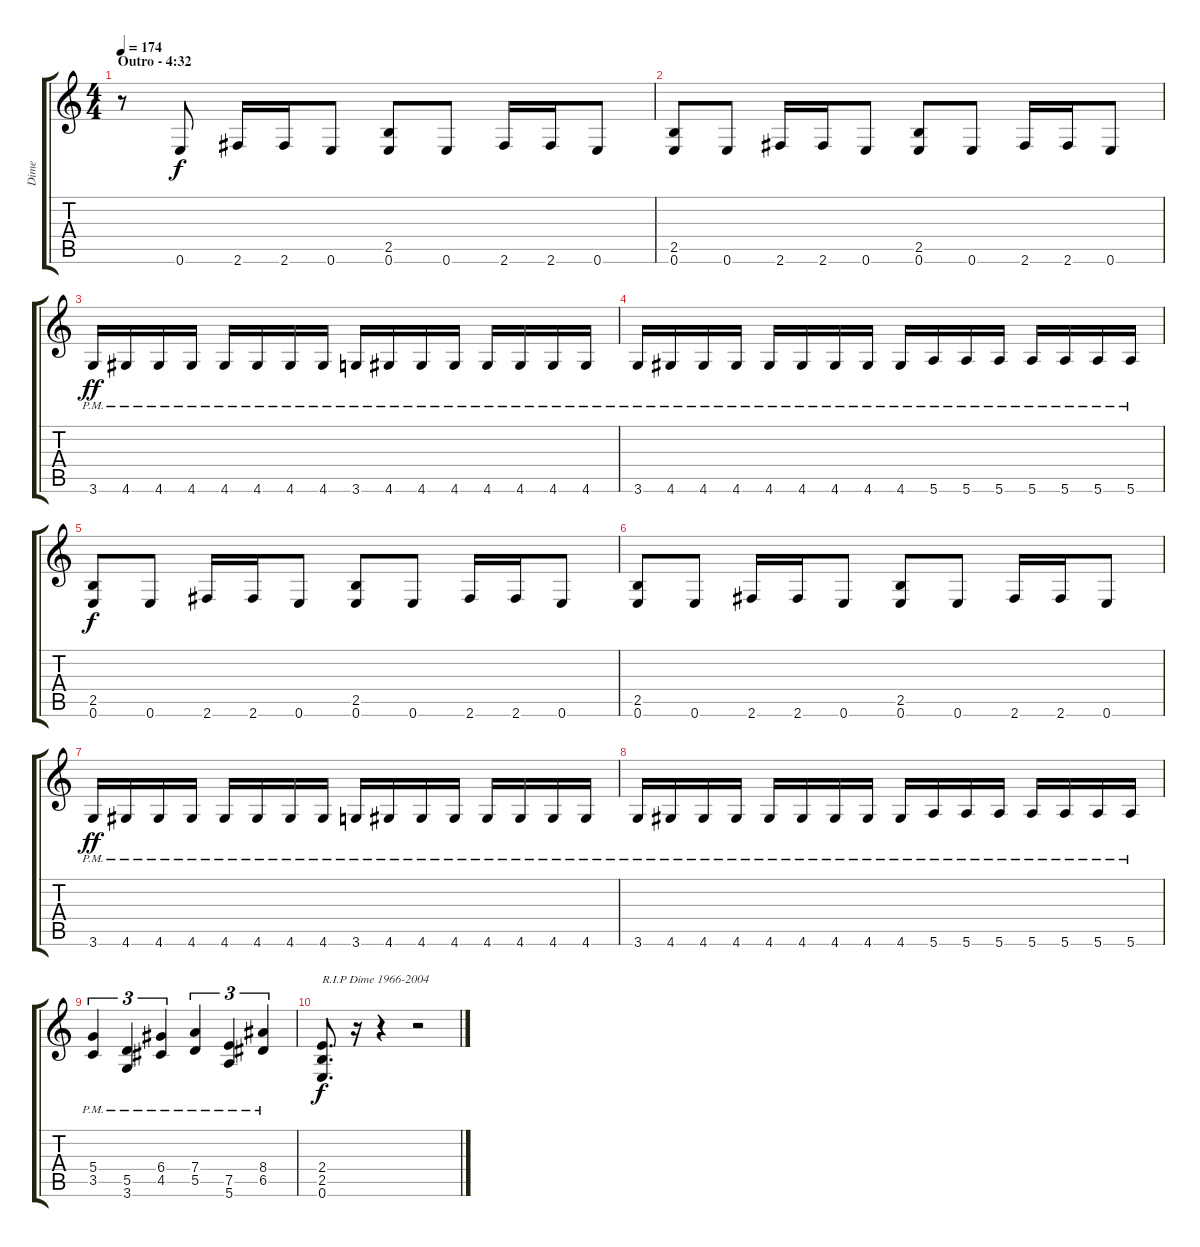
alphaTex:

\track ("Dime" "Dime") {instrument distortionguitar}
\staff {score tabs}
\tuning (E4 B3 G3 D3 A2 E2) {hide}
\ts (4 4)
\section ("" "Outro - 4:32")
\tempo 174
\clef g2
\ks c
r.8{dy f} 0.6.8 2.6.16 2.6.16 0.6.8 (2.5 0.6).8 0.6.8 2.6.16 2.6.16 0.6.8 |
(2.5 0.6).8 0.6.8 2.6.16 2.6.16 0.6.8 (2.5 0.6).8 0.6.8 2.6.16 2.6.16 0.6.8 |
3.6{pm}.16{dy ff} 4.6{pm}.16 4.6{pm}.16 4.6{pm}.16 4.6{pm}.16 4.6{pm}.16 4.6{pm}.16 4.6{pm}.16 3.6{pm}.16 4.6{pm}.16 4.6{pm}.16 4.6{pm}.16 4.6{pm}.16 4.6{pm}.16 4.6{pm}.16 4.6{pm}.16 |
3.6{pm}.16 4.6{pm}.16 4.6{pm}.16 4.6{pm}.16 4.6{pm}.16 4.6{pm}.16 4.6{pm}.16 4.6{pm}.16 4.6{pm}.16 5.6{pm}.16 5.6{pm}.16 5.6{pm}.16 5.6{pm}.16 5.6{pm}.16 5.6{pm}.16 5.6{pm}.16 |
(2.5 0.6).8{dy f} 0.6.8 2.6.16 2.6.16 0.6.8 (2.5 0.6).8 0.6.8 2.6.16 2.6.16 0.6.8 |
(2.5 0.6).8 0.6.8 2.6.16 2.6.16 0.6.8 (2.5 0.6).8 0.6.8 2.6.16 2.6.16 0.6.8 |
3.6{pm}.16{dy ff} 4.6{pm}.16 4.6{pm}.16 4.6{pm}.16 4.6{pm}.16 4.6{pm}.16 4.6{pm}.16 4.6{pm}.16 3.6{pm}.16 4.6{pm}.16 4.6{pm}.16 4.6{pm}.16 4.6{pm}.16 4.6{pm}.16 4.6{pm}.16 4.6{pm}.16 |
3.6{pm}.16 4.6{pm}.16 4.6{pm}.16 4.6{pm}.16 4.6{pm}.16 4.6{pm}.16 4.6{pm}.16 4.6{pm}.16 4.6{pm}.16 5.6{pm}.16 5.6{pm}.16 5.6{pm}.16 5.6{pm}.16 5.6{pm}.16 5.6{pm}.16 5.6{pm}.16 |
(5.4{pm} 3.5{pm}).4{tu (3 2)} (5.5{pm} 3.6{pm}).4{tu (3 2)} (6.4{pm} 4.5{pm}).4{tu (3 2)} (7.4{pm} 5.5{pm}).4{tu (3 2)} (7.5{pm} 5.6{pm}).4{tu (3 2)} (8.4{pm} 6.5{pm}).4{tu (3 2)} |
(2.4 2.5 0.6).8{d txt "R.I.P Dime 1966-2004" dy f} r.16 r.4 r.2
